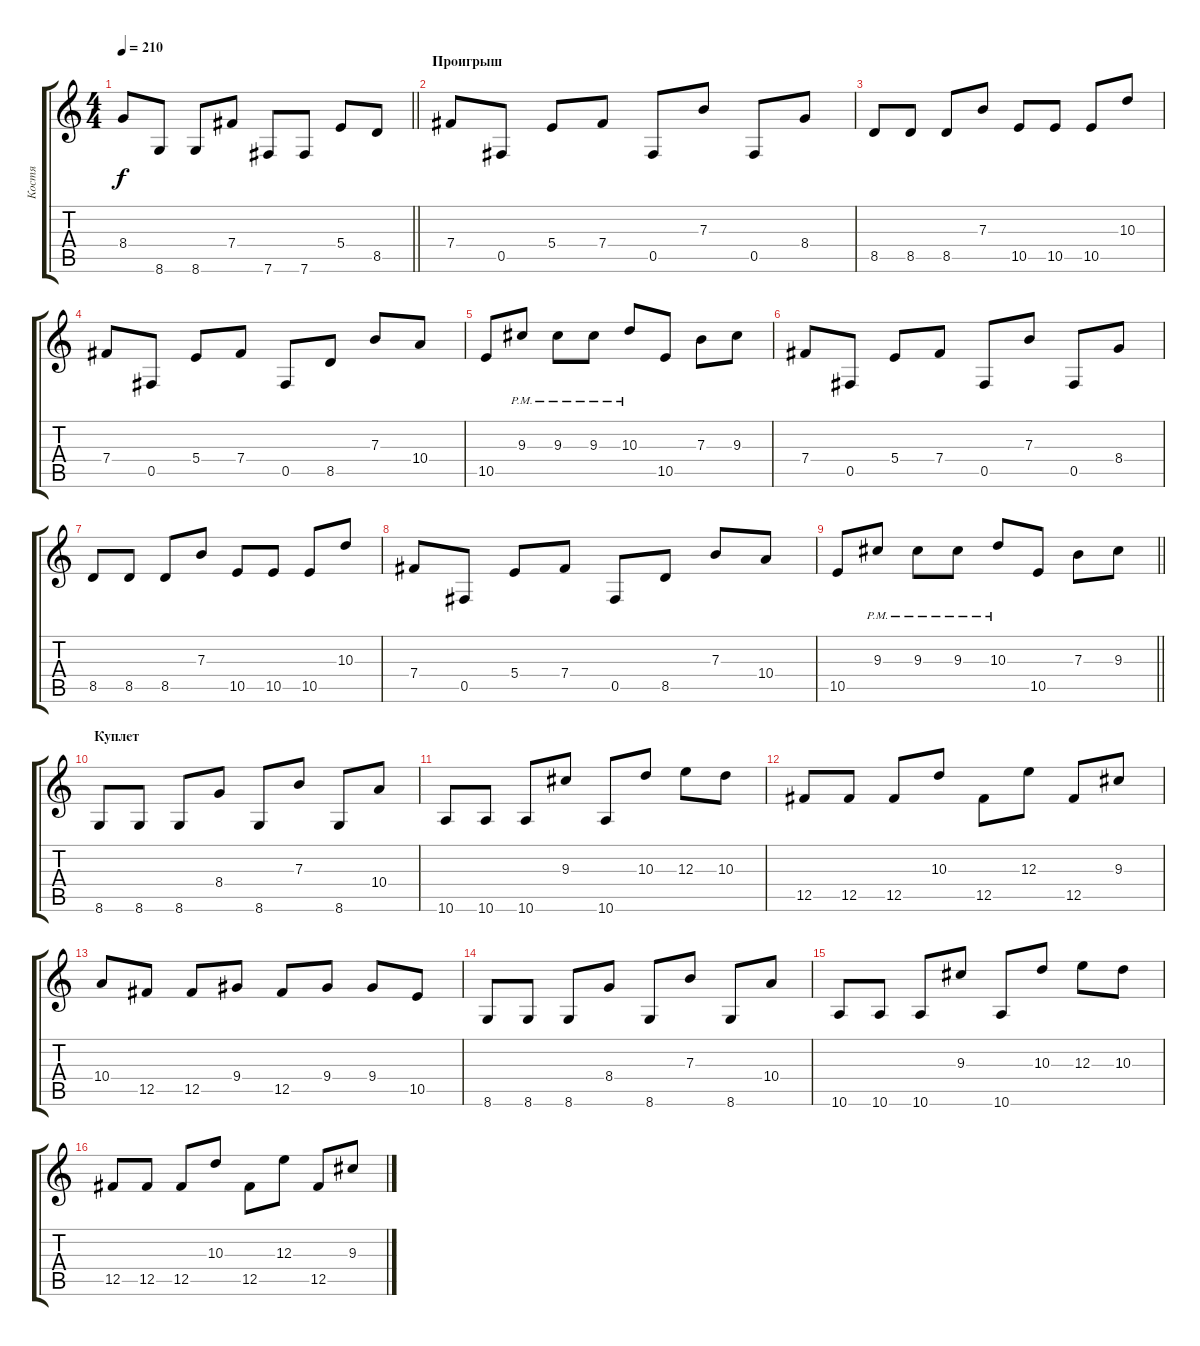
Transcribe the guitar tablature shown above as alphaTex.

\track ("Костя" "Костя") {instrument distortionguitar}
\staff {score tabs}
\tuning (Db4 Ab3 E3 B2 Gb2 B1) {hide}
\ts (4 4)
\tempo 210
\clef g2
\barLineRight lightlight
\ks c
8.4.8{dy f} 8.6.8 8.6.8 7.4.8 7.6.8 7.6.8 5.4.8 8.5.8 |
\section ("" "Проигрыш")
7.4.8 0.5.8 5.4.8 7.4.8 0.5.8 7.3.8 0.5.8 8.4.8 |
8.5.8 8.5.8 8.5.8 7.3.8 10.5.8 10.5.8 10.5.8 10.3.8 |
7.4.8 0.5.8 5.4.8 7.4.8 0.5.8 8.5.8 7.3.8 10.4.8 |
10.5.8 9.3{pm}.8 9.3{pm}.8 9.3{pm}.8 10.3{pm}.8 10.5.8 7.3.8 9.3.8 |
7.4.8 0.5.8 5.4.8 7.4.8 0.5.8 7.3.8 0.5.8 8.4.8 |
8.5.8 8.5.8 8.5.8 7.3.8 10.5.8 10.5.8 10.5.8 10.3.8 |
7.4.8 0.5.8 5.4.8 7.4.8 0.5.8 8.5.8 7.3.8 10.4.8 |
\barLineRight lightlight
10.5.8 9.3{pm}.8 9.3{pm}.8 9.3{pm}.8 10.3{pm}.8 10.5.8 7.3.8 9.3.8 |
\section ("" "Куплет")
8.6.8 8.6.8 8.6.8 8.4.8 8.6.8 7.3.8 8.6.8 10.4.8 |
10.6.8 10.6.8 10.6.8 9.3.8 10.6.8 10.3.8 12.3.8 10.3.8 |
12.5.8 12.5.8 12.5.8 10.3.8 12.5.8 12.3.8 12.5.8 9.3.8 |
10.4.8 12.5.8 12.5.8 9.4.8 12.5.8 9.4.8 9.4.8 10.5.8 |
8.6.8 8.6.8 8.6.8 8.4.8 8.6.8 7.3.8 8.6.8 10.4.8 |
10.6.8 10.6.8 10.6.8 9.3.8 10.6.8 10.3.8 12.3.8 10.3.8 |
12.5.8 12.5.8 12.5.8 10.3.8 12.5.8 12.3.8 12.5.8 9.3.8
